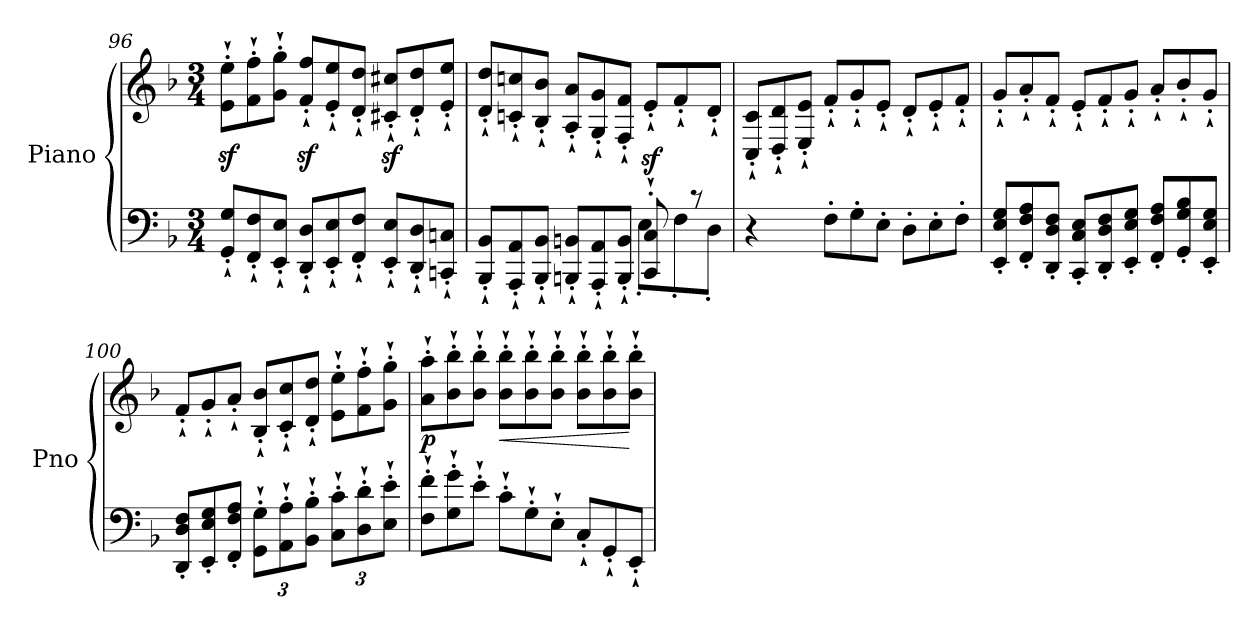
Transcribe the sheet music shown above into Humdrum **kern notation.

**kern	**kern	**dynam
*part1	*part1	*part1
*staff2	*staff1	*staff1/2
*I"Piano	*	*
*I'Pno	*	*
*clefF4	*clefG2	*
*k[b-]	*k[b-]	*
*F:	*F:	*
*M3/4	*M3/4	*
*Xtuplet	*Xtuplet	*
=96	=96	=96
12GG/'` 12G/'`L	12e\z<'` 12ee\z<'`L	.
12FF/'` 12F/'`	12f\'` 12ff\'`	.
12EE/'` 12E/'`J	12g\'` 12gg\'`J	.
12DD/'` 12D/'`L	12f/z<'` 12ff/z<'`L	.
12EE/'` 12E/'`	12e/'` 12ee/'`	.
12FF/'` 12F/'`J	12d/'` 12dd/'`J	.
12EE/'` 12E/'`L	12c#X/z<'` 12cc#X/z<'`L	.
12DD/'` 12D/'`	12d/'` 12dd/'`	.
12CCn/'` 12Cn/'`J	12e/'` 12ee/'`J	.
=97	=97	=97
*^	*	*
12BBB-/'` 12BB-/'`L	2ryy	12d/'` 12dd/'`L	.
12AAA/'` 12AA/'`	.	12cn/'` 12ccn/'`	.
12BBB-/'` 12BB-/'`J	.	12B-/'` 12b-/'`J	.
12BBBn/'` 12BBn/'`L	.	12A/'` 12a/'`L	.
12AAA/'` 12AA/'`	.	12G/'` 12g/'`	.
12BBB/'` 12BB/'`J	.	12F/'` 12f/'`J	.
8CC/'` 8C/'`	12E'\L	12ez<'`/L	.
.	12F'\	12f'`/	.
8r	.	.	.
.	12D'\J	12d'`/J	.
*v	*v	*	*
!!LO:LB:g=z
=98	=98	=98
4r	12C/'` 12c/'`L	.
.	12D/'` 12d/'`	.
.	12E/'` 12e/'`J	.
12F'\L	12f'`/L	.
12G'\	12g'`/	.
12E'\J	12e'`/J	.
12D'\L	12d'`/L	.
12E'\	12e'`/	.
12F'\J	12f'`/J	.
=99	=99	=99
12EE/' 12E/' 12G/'L	12g'`/L	.
12FF/' 12F/' 12A/'	12a'`/	.
12DD/' 12D/' 12F/'J	12f'`/J	.
12CC/' 12C/' 12E/'L	12e'`/L	.
12DD/' 12D/' 12F/'	12f'`/	.
12EE/' 12E/' 12G/'J	12g'`/J	.
12FF/' 12F/' 12A/'L	12a'`/L	.
12GG/' 12G/' 12B-/'	12b-'`/	.
12EE/' 12E/' 12G/'J	12g'`/J	.
=100	=100	=100
12DD/' 12D/' 12F/'L	12f'`/L	.
12EE/' 12E/' 12G/'	12g'`/	.
12FF/' 12F/' 12A/'J	12a'`/J	.
*tuplet	*	*
*Xbrackettup	*	*
12GG\'` 12G\'`L	12B-/'` 12b-/'`L	.
12AA\'` 12A\'`	12c/'` 12cc/'`	.
12BB-\'` 12B-\'`J	12d/'` 12dd/'`J	.
12C\'` 12c\'`L	12e\'` 12ee\'`L	.
12D\'` 12d\'`	12f\'` 12ff\'`	.
12E\'` 12e\'`J	12g\'` 12gg\'`J	.
=101	=101	=101
*Xtuplet	*	*
!	!	!LO:DY:b
12F\'` 12f\'`L	12a\'` 12aa\'`L	p
12G\'` 12g\'`	12b-\'` 12bb-\'`	.
12e'`\J	12b-\'` 12bb-\'`J	.
!	!	!LO:HP:b
12c'`\L	12b-\'` 12bb-\'`L	<
12G'`\	12b-\'` 12bb-\'`	.
12E'`\J	12b-\'` 12bb-\'`J	.
12C'`/L	12b-\'` 12bb-\'`L	.
12GG'`/	12b-\'` 12bb-\'`	.
12EE'`/J	12b-\'` 12bb-\'`J	[
=	=	=
*-	*-	*-
